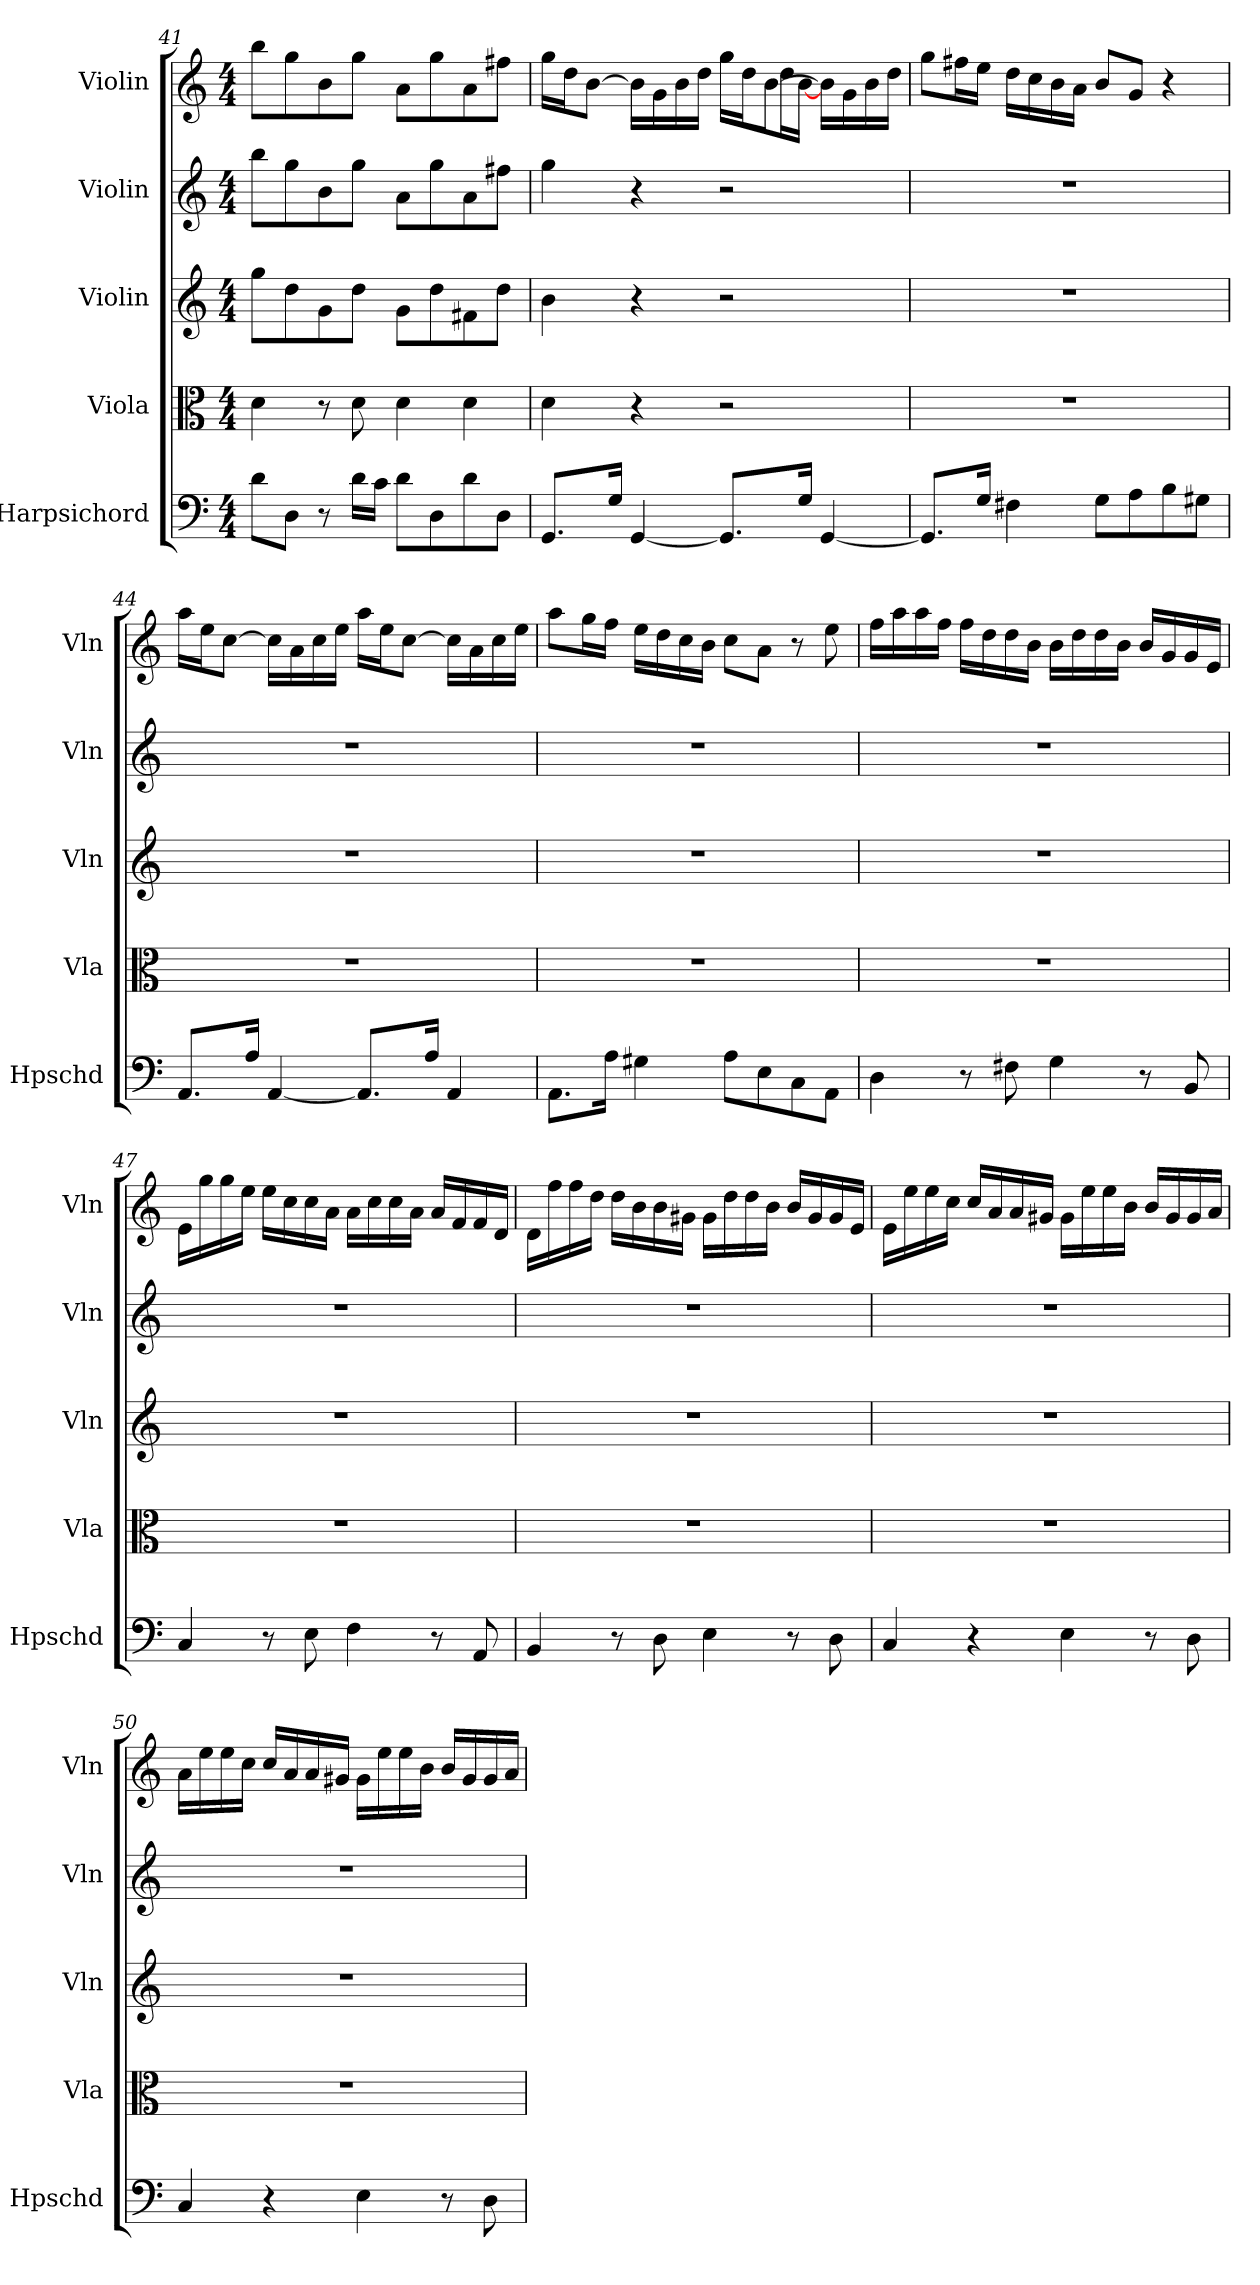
**kern	**kern	**kern	**kern	**kern
*part5	*part4	*part3	*part2	*part1
*staff5	*staff4	*staff3	*staff2	*staff1
*I"Harpsichord	*I"Viola	*I"Violin	*I"Violin	*I"Violin
*I'Hpschd	*I'Vla	*I'Vln	*I'Vln	*I'Vln
*clefF4	*clefC3	*clefG2	*clefG2	*clefG2
*k[]	*k[]	*k[]	*k[]	*k[]
*C:	*C:	*C:	*C:	*C:
*M4/4	*M4/4	*M4/4	*M4/4	*M4/4
=41	=41	=41	=41	=41
8d\L	4d\	8gg\L	8bb\L	8bb\L
8D\J	.	8dd\	8gg\	8gg\
8r	8r	8g\	8b\	8b\
16d\LL	8d\	8dd\J	8gg\J	8gg\J
16c\JJ	.	.	.	.
8d\L	4d\	8g\L	8a\L	8a\L
8D\	.	8dd\	8gg\	8gg\
8d\	4d\	8f#X\	8a\	8a\
8D\J	.	8dd\J	8ff#X\J	8ff#X\J
=42	=42	=42	=42	=42
*	*	*	*	*^
8.GG/L	4d\	4b\	4gg\	16gg\LL	2ryy
.	.	.	.	16dd\J	.
.	.	.	.	[8b\J	.
16G/Jk	.	.	.	.	.
[4GG/	4r	4r	4r	16b\LL]	.
.	.	.	.	16g\	.
.	.	.	.	16b\	.
.	.	.	.	16dd\JJ	.
8.GG/L]	2r	2r	2r	16gg\LL	8gg\L
.	.	.	.	16dd\J	.
.	.	.	.	[8b\J	16dd\L
16G/Jk	.	.	.	.	[16b\JJ
[4GG/	.	.	.	16b\LL]	4ryy
.	.	.	.	16g\	.
.	.	.	.	16b\	.
.	.	.	.	16dd\JJ	.
*	*	*	*	*v	*v
=43	=43	=43	=43	=43
8.GG/L]	1r	1r	1r	8gg\L
.	.	.	.	16ff#X\L
16G/Jk	.	.	.	16ee\JJ
4F#X\	.	.	.	16dd\LL
.	.	.	.	16cc\
.	.	.	.	16b\
.	.	.	.	16a\JJ
8G\L	.	.	.	8b/L
8A\	.	.	.	8g/J
8B\	.	.	.	4r
8G#X\J	.	.	.	.
=44	=44	=44	=44	=44
8.AA/L	1r	1r	1r	16aa\LL
.	.	.	.	16ee\J
.	.	.	.	[8cc\J
16A/Jk	.	.	.	.
[4AA/	.	.	.	16cc\LL]
.	.	.	.	16a\
.	.	.	.	16cc\
.	.	.	.	16ee\JJ
8.AA/L]	.	.	.	16aa\LL
.	.	.	.	16ee\J
.	.	.	.	[8cc\J
16A/Jk	.	.	.	.
4AA/	.	.	.	16cc\LL]
.	.	.	.	16a\
.	.	.	.	16cc\
.	.	.	.	16ee\JJ
=45	=45	=45	=45	=45
8.AA\L	1r	1r	1r	8aa\L
.	.	.	.	16gg\L
16A\Jk	.	.	.	16ff\JJ
4G#X\	.	.	.	16ee\LL
.	.	.	.	16dd\
.	.	.	.	16cc\
.	.	.	.	16b\JJ
8A\L	.	.	.	8cc\L
8E\	.	.	.	8a\J
8C\	.	.	.	8r
8AA\J	.	.	.	8ee\
=46	=46	=46	=46	=46
4D\	1r	1r	1r	16ff\LL
.	.	.	.	16aa\
.	.	.	.	16aa\
.	.	.	.	16ff\JJ
8r	.	.	.	16ff\LL
.	.	.	.	16dd\
8F#X\	.	.	.	16dd\
.	.	.	.	16b\JJ
4G\	.	.	.	16b\LL
.	.	.	.	16dd\
.	.	.	.	16dd\
.	.	.	.	16b\JJ
8r	.	.	.	16b/LL
.	.	.	.	16g/
8BB/	.	.	.	16g/
.	.	.	.	16e/JJ
=47	=47	=47	=47	=47
4C/	1r	1r	1r	16e\LL
.	.	.	.	16gg\
.	.	.	.	16gg\
.	.	.	.	16ee\JJ
8r	.	.	.	16ee\LL
.	.	.	.	16cc\
8E\	.	.	.	16cc\
.	.	.	.	16a\JJ
4F\	.	.	.	16a\LL
.	.	.	.	16cc\
.	.	.	.	16cc\
.	.	.	.	16a\JJ
8r	.	.	.	16a/LL
.	.	.	.	16f/
8AA/	.	.	.	16f/
.	.	.	.	16d/JJ
=48	=48	=48	=48	=48
4BB/	1r	1r	1r	16d\LL
.	.	.	.	16ff\
.	.	.	.	16ff\
.	.	.	.	16dd\JJ
8r	.	.	.	16dd\LL
.	.	.	.	16b\
8D\	.	.	.	16b\
.	.	.	.	16g#X\JJ
4E\	.	.	.	16g#\LL
.	.	.	.	16dd\
.	.	.	.	16dd\
.	.	.	.	16b\JJ
8r	.	.	.	16b/LL
.	.	.	.	16g#/
8D\	.	.	.	16g#/
.	.	.	.	16e/JJ
=49	=49	=49	=49	=49
4C/	1r	1r	1r	16e\LL
.	.	.	.	16ee\
.	.	.	.	16ee\
.	.	.	.	16cc\JJ
4r	.	.	.	16cc/LL
.	.	.	.	16a/
.	.	.	.	16a/
.	.	.	.	16g#X/JJ
4E\	.	.	.	16g#\LL
.	.	.	.	16ee\
.	.	.	.	16ee\
.	.	.	.	16b\JJ
8r	.	.	.	16b/LL
.	.	.	.	16g#/
8D\	.	.	.	16g#/
.	.	.	.	16a/JJ
=50	=50	=50	=50	=50
4C/	1r	1r	1r	16a\LL
.	.	.	.	16ee\
.	.	.	.	16ee\
.	.	.	.	16cc\JJ
4r	.	.	.	16cc/LL
.	.	.	.	16a/
.	.	.	.	16a/
.	.	.	.	16g#X/JJ
4E\	.	.	.	16g#\LL
.	.	.	.	16ee\
.	.	.	.	16ee\
.	.	.	.	16b\JJ
8r	.	.	.	16b/LL
.	.	.	.	16g#/
8D\	.	.	.	16g#/
.	.	.	.	16a/JJ
=	=	=	=	=
*-	*-	*-	*-	*-
